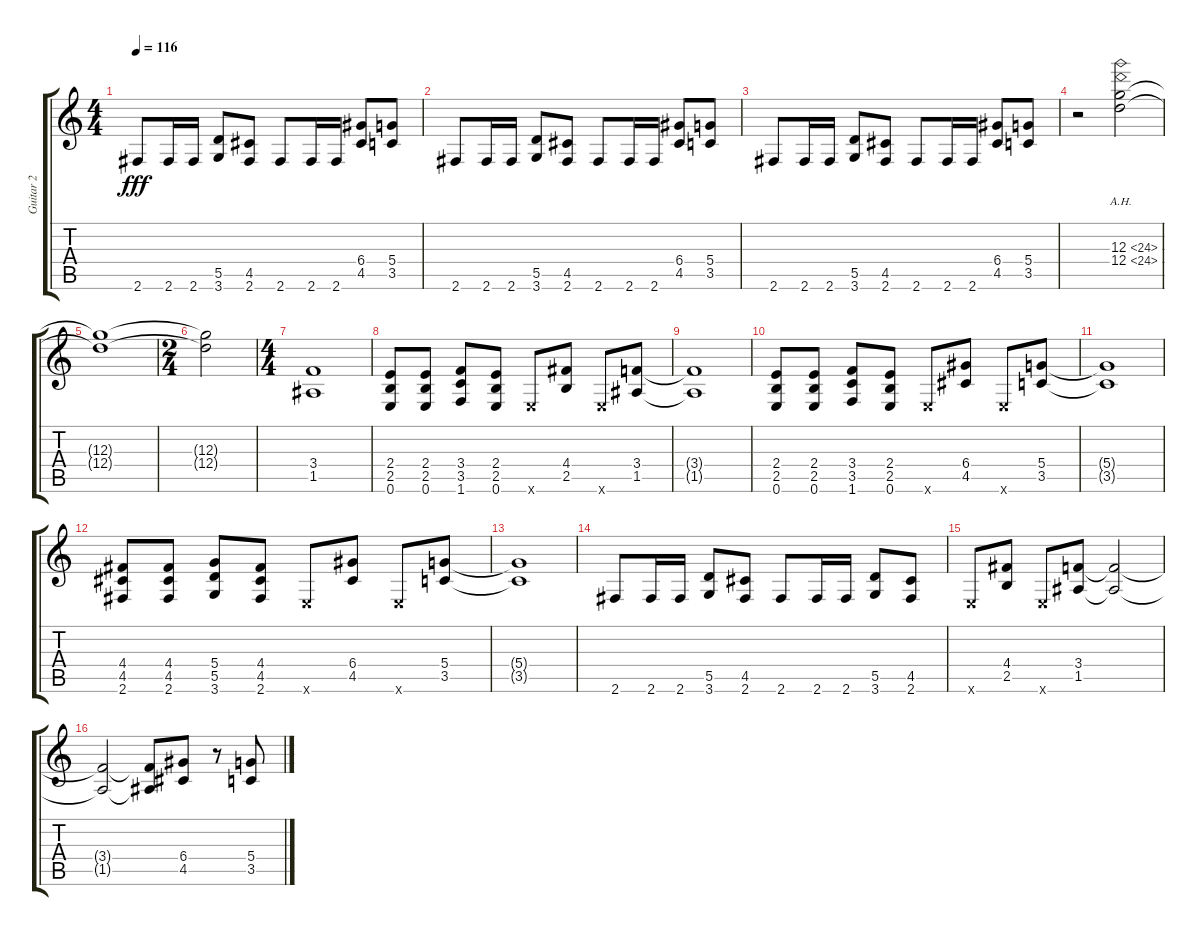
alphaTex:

\track ("Guitar 2" "Guitar 2") {instrument distortionguitar}
\staff {score tabs}
\tuning (E4 B3 G3 D3 A2 E2) {hide}
\ts (4 4)
\tempo 116
\clef g2
\ks c
2.6.8{dy fff} 2.6.16 2.6.16 (5.5 3.6).8 (4.5 2.6).8 2.6.8 2.6.16 2.6.16 (6.4 4.5).8 (5.4 3.5).8 |
2.6.8 2.6.16 2.6.16 (5.5 3.6).8 (4.5 2.6).8 2.6.8 2.6.16 2.6.16 (6.4 4.5).8 (5.4 3.5).8 |
2.6.8 2.6.16 2.6.16 (5.5 3.6).8 (4.5 2.6).8 2.6.8 2.6.16 2.6.16 (6.4 4.5).8 (5.4 3.5).8 |
r.2 (12.3{ah 12} 12.4{ah 12}).2 |
(12.3{t} 12.4{t}).1 |
\ts (2 4)
(12.3{t} 12.4{t}).2 |
\ts (4 4)
(3.4 1.5).1 |
(2.4 2.5 0.6).8 (2.4 2.5 0.6).8 (3.4 3.5 1.6).8 (2.4 2.5 0.6).8 0.6{x}.8 (4.4 2.5).8 0.6{x}.8 (3.4 1.5).8 |
(3.4{t} 1.5{t}).1 |
(2.4 2.5 0.6).8 (2.4 2.5 0.6).8 (3.4 3.5 1.6).8 (2.4 2.5 0.6).8 0.6{x}.8 (6.4 4.5).8 0.6{x}.8 (5.4 3.5).8 |
(5.4{t} 3.5{t}).1 |
(4.4 4.5 2.6).8 (4.4 4.5 2.6).8 (5.4 5.5 3.6).8 (4.4 4.5 2.6).8 0.6{x}.8 (6.4 4.5).8 0.6{x}.8 (5.4 3.5).8 |
(5.4{t} 3.5{t}).1 |
2.6.8 2.6.16 2.6.16 (5.5 3.6).8 (4.5 2.6).8 2.6.8 2.6.16 2.6.16 (5.5 3.6).8 (4.5 2.6).8 |
0.6{x}.8 (4.4 2.5).8 0.6{x}.8 (3.4 1.5).8 (3.4{t} 1.5{t}).2 |
(3.4{t} 1.5{t}).2 (3.4{t} 1.5{t}).8 (6.4 4.5).8 r.8 (5.4 3.5).8
